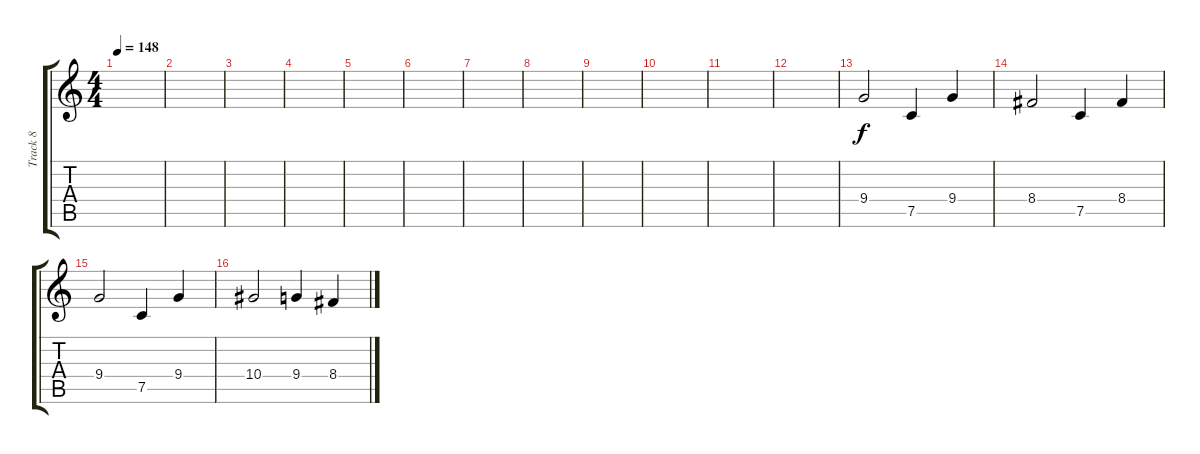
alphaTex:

\track ("Track 8" "Track 8") {instrument distortionguitar}
\staff {score tabs}
\tuning (C4 G3 Eb3 Bb2 F2 C2) {hide}
\ts (4 4)
\tempo 148
\clef g2
\ks c
|
|
|
|
|
|
|
|
|
|
|
|
9.4.2 7.5.4 9.4.4 |
8.4.2 7.5.4 8.4.4 |
9.4.2 7.5.4 9.4.4 |
10.4.2 9.4.4 8.4.4
